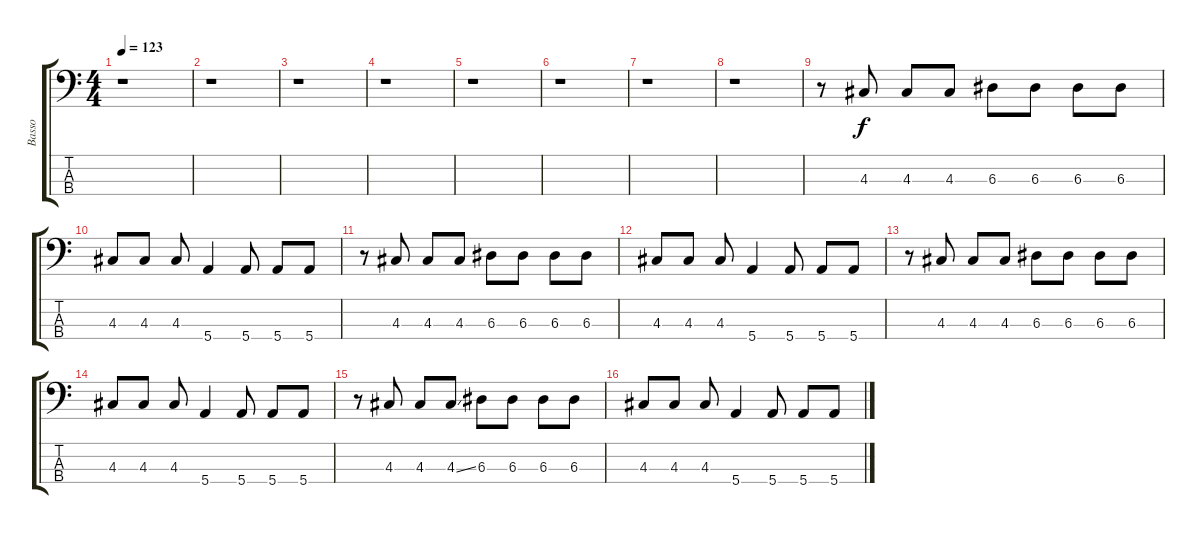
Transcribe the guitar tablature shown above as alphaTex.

\track ("Basso" "Basso") {instrument electricbasspick}
\staff {score tabs}
\tuning (G2 D2 A1 E1) {hide}
\ts (4 4)
\tempo 123
\clef f4
\ks c
r.1{dy f instrument electricbasspick} |
r.1 |
r.1 |
r.1 |
r.1 |
r.1 |
r.1 |
r.1 |
r.8 4.3.8 4.3.8 4.3.8 6.3.8 6.3.8 6.3.8 6.3.8 |
4.3.8 4.3.8 4.3.8 5.4.4 5.4.8 5.4.8 5.4.8 |
r.8 4.3.8 4.3.8 4.3.8 6.3.8 6.3.8 6.3.8 6.3.8 |
4.3.8 4.3.8 4.3.8 5.4.4 5.4.8 5.4.8 5.4.8 |
r.8 4.3.8 4.3.8 4.3.8 6.3.8 6.3.8 6.3.8 6.3.8 |
4.3.8 4.3.8 4.3.8 5.4.4 5.4.8 5.4.8 5.4.8 |
r.8 4.3.8 4.3.8 4.3{ss}.8 6.3.8 6.3.8 6.3.8 6.3.8 |
4.3.8 4.3.8 4.3.8 5.4.4 5.4.8 5.4.8 5.4.8
